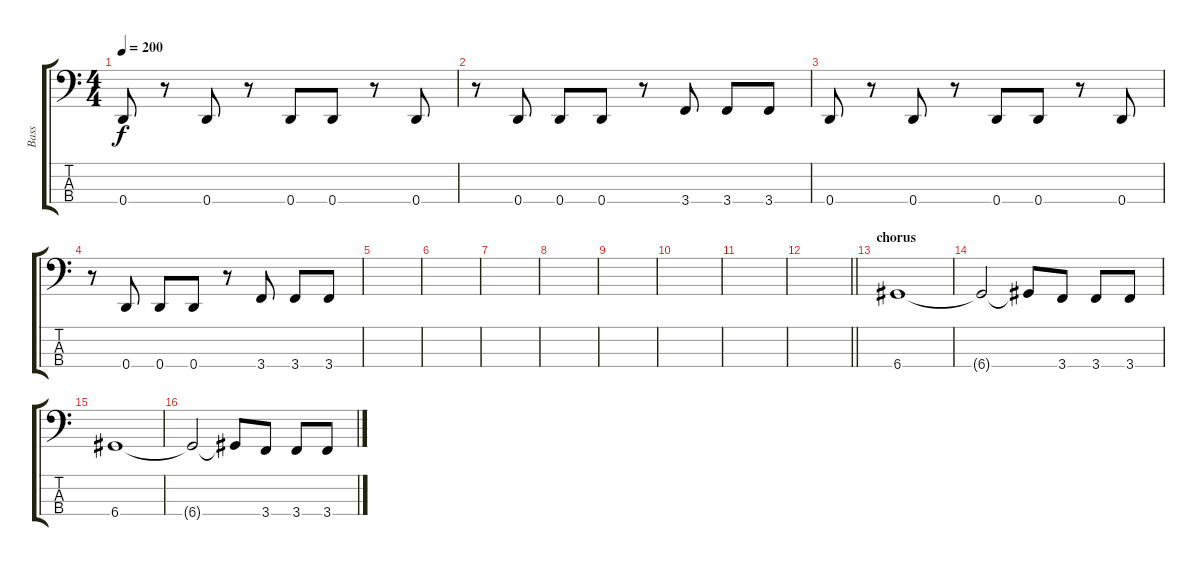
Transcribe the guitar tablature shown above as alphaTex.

\track ("Bass" "Bass") {instrument electricbassfinger}
\staff {score tabs}
\tuning (G2 D2 A1 D1) {hide}
\ts (4 4)
\tempo 200
\clef f4
\ks c
0.4.8{dy f} r.8 0.4.8 r.8 0.4.8 0.4.8 r.8 0.4.8 |
r.8 0.4.8 0.4.8 0.4.8 r.8 3.4.8 3.4.8 3.4.8 |
0.4.8 r.8 0.4.8 r.8 0.4.8 0.4.8 r.8 0.4.8 |
r.8 0.4.8 0.4.8 0.4.8 r.8 3.4.8 3.4.8 3.4.8 |
|
|
|
|
|
|
|
\barLineRight lightlight
|
\section ("" "chorus")
6.4.1 |
6.4{t}.2 6.4{t}.8 3.4.8 3.4.8 3.4.8 |
6.4.1 |
6.4{t}.2 6.4{t}.8 3.4.8 3.4.8 3.4.8
